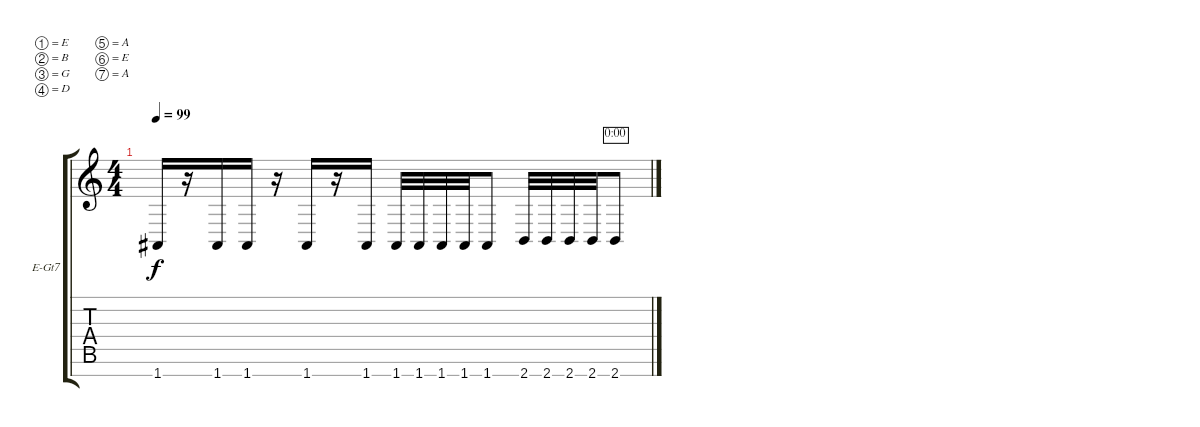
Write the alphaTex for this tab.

\defaultSystemsLayout 4
\bracketExtendMode groupsimilarinstruments
\firstSystemTrackNameOrientation horizontal
\otherSystemsTrackNameOrientation horizontal
\track ("Electric Guitar" "E-Gt7") {instrument distortionguitar}
\staff {score tabs}
\tuning (E4 B3 G3 D3 A2 E2 A1)
\ts (4 4)
\tempo 99
\clef g2
\ks c
1.7.16{dy f} r.16 1.7.16 1.7.16 r.16 1.7.16 r.16 1.7.16 1.7.32 1.7.32 1.7.32 1.7.32 1.7.8 2.7.32 2.7.32 2.7.32 2.7.32 2.7.8{timer}
